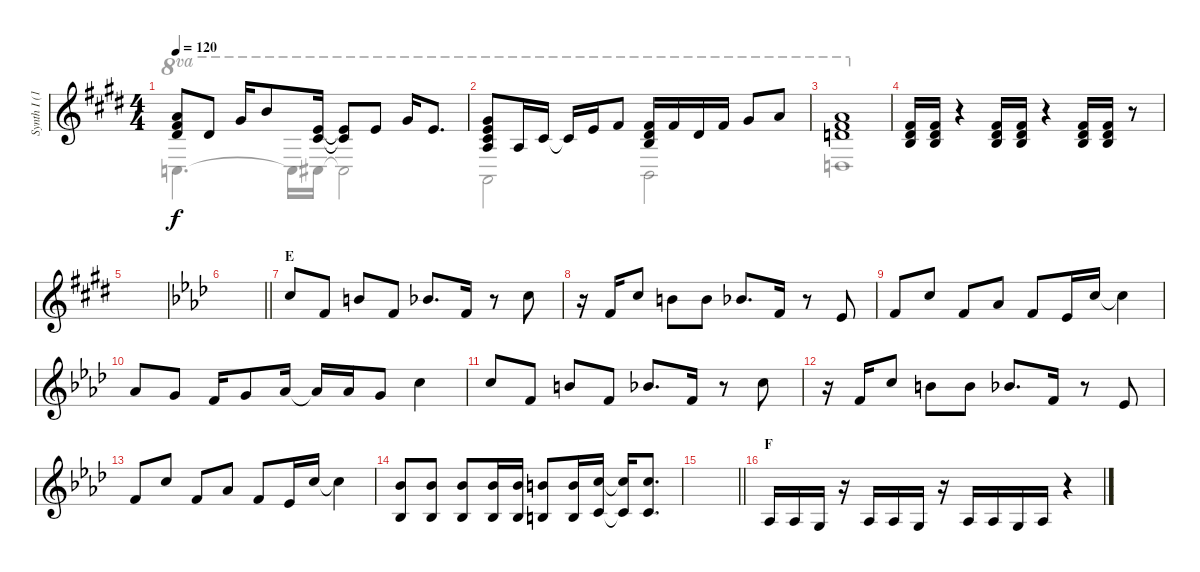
\track ("Synth I (1)" "Synth I (1") {instrument trumpet}
\staff {score}
\tuning (E4 B3 G3 D3 A2 E2) {hide}
\voice
\ts (4 4)
\tempo 120
\clef g2
\ks e
(5.1 7.2 8.3).8{dy f} 4.2.8 4.1.16 7.1.8 (0.1 2.2).16 (0.1{t} 2.2{t}).8 0.1.8 4.1.16 0.1.8{d} |
(4.1 5.2 6.3 7.4).8 2.3.16 2.2.16 2.2{t}.16 0.1.16 2.1.8 (2.1 4.2 4.3).16 2.1.16 4.2.16 2.1.16 4.1.8 5.1.8 |
(5.1 7.2 7.3).1 |
(2.1 4.2 4.3).16 (2.1 4.2 4.3).16 r.4 (2.1 4.2 4.3).16 (2.1 4.2 4.3).16 r.4 (2.1 4.2 4.3).16 (2.1 4.2 4.3).16 r.8 |
|
\barLineRight lightlight
\ks ab
|
\section ("" "E")
8.1.8{volume 8 instrument lead2sawtooth} 1.1.8 7.1.8 1.1.8 6.1.8{d} 1.1.16 r.8 8.1.8 |
r.16 1.1.16 8.1.8 7.1.8 7.1.8 6.1.8{d} 1.1.16 r.8 4.2.8 |
1.1.8 8.1.8 1.1.8 4.1.8 1.1.8 4.2.16 8.1.16 8.1{t}.4 |
4.1.8 3.1.8 1.1.16 3.1.8 4.1.16 4.1{t}.16 4.1.16 3.1.8 8.1.4 |
8.1.8 1.1.8 7.1.8 1.1.8 6.1.8{d} 1.1.16 r.8 8.1.8 |
r.16 1.1.16 8.1.8 7.1.8 7.1.8 6.1.8{d} 1.1.16 r.8 4.2.8 |
1.1.8 8.1.8 1.1.8 4.1.8 1.1.8 4.2.16 8.1.16 8.1{t}.4 |
(6.1 3.3).8 (6.1 3.3).8 (6.1 3.3).8 (6.1 3.3).16 (6.1 3.3).16 (7.1 4.3).8 (7.1 4.3).16 (8.1 1.2).16 (8.1{t} 1.2{t}).16 (8.1 1.2).8{d} |
\barLineRight lightlight
|
\section ("" "F")
1.3.16 1.3.16 0.3.16 r.16 1.3.16 1.3.16 0.3.16 r.16 1.3.16 1.3.16 0.3.16 1.3.16 r.4
\voice
\clef g2
\ottava regular
\simile none
\ks e
1.2.4{d ot 8va dy f} 1.2{t}.16{ot 8va} 2.2.16{ot 8va} 2.2{t}.2{ot 8va} |
2.3.2{ot 8va} 0.2.2{ot 8va} |
3.2.1{ot 8va} |
|
|
\barLineRight lightlight
\ks ab
|
|
|
|
|
|
|
|
|
\barLineRight lightlight
|
